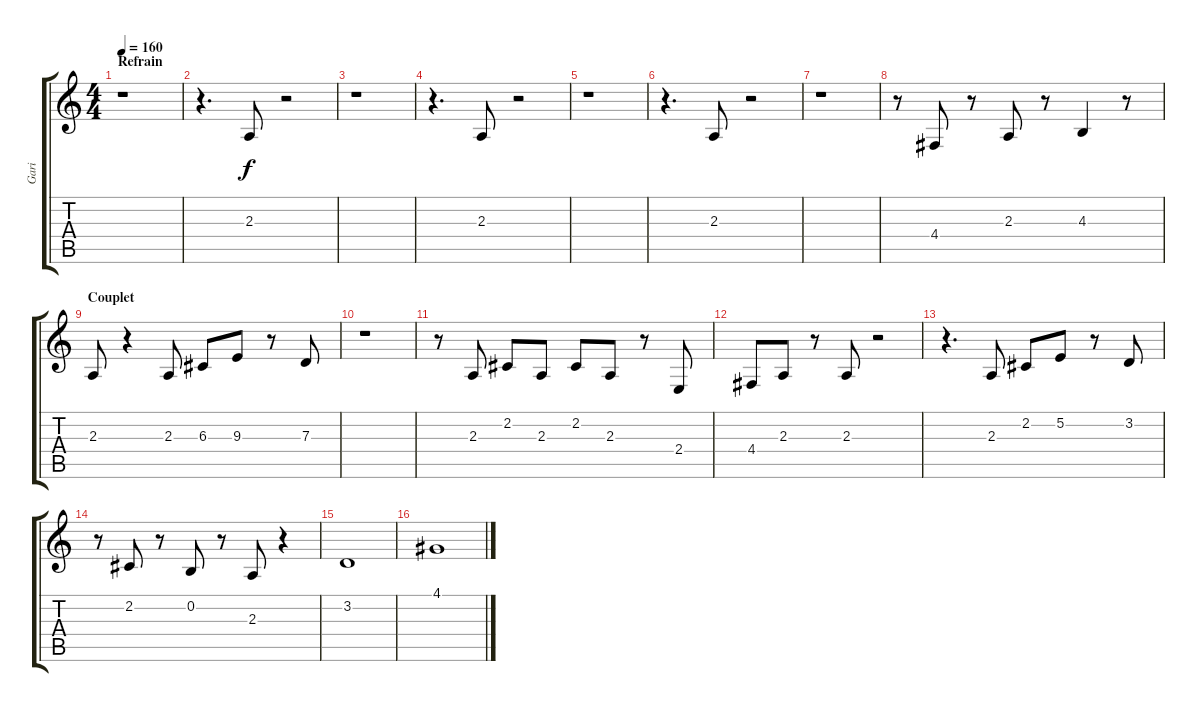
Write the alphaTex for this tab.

\track ("Gari" "Gari") {instrument trombone}
\staff {score tabs}
\tuning (E4 B3 G3 D3 A2 E2) {hide}
\ts (4 4)
\section ("" "Refrain")
\tempo 160
\clef g2
\ks c
r.1{dy f} |
r.4{d} 2.3.8 r.2 |
r.1 |
r.4{d} 2.3.8 r.2 |
r.1 |
r.4{d} 2.3.8 r.2 |
r.1 |
r.8 4.4.8 r.8 2.3.8 r.8 4.3.4 r.8 |
\section ("" "Couplet")
2.3.8 r.4 2.3.8 6.3.8 9.3.8 r.8 7.3.8 |
r.1 |
r.8 2.3.8 2.2.8 2.3.8 2.2.8 2.3.8 r.8 2.4.8 |
4.4.8 2.3.8 r.8 2.3.8 r.2 |
r.4{d} 2.3.8 2.2.8 5.2.8 r.8 3.2.8 |
r.8 2.2.8 r.8 0.2.8 r.8 2.3.8 r.4 |
3.2.1 |
4.1.1
